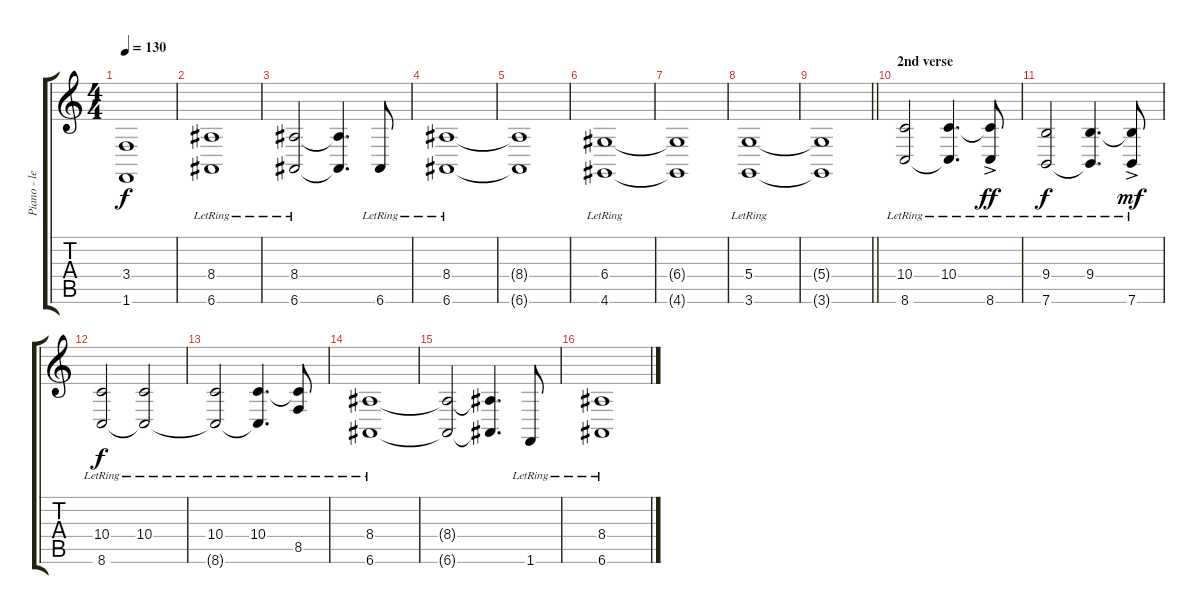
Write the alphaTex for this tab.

\track ("Piano - left ha" "Piano - le") {instrument brightacousticpiano}
\staff {score tabs}
\tuning (E4 B3 G3 D3 A2 E2) {hide}
\ts (4 4)
\tempo 130
\clef g2
\ks c
(3.4{t} 1.6{t}).1{dy f} |
(8.4{lr} 6.6{lr}).1 |
(8.4{lr} 6.6{lr}).2 (8.4{t} 6.6{t}).4{d} 6.6{lr}.8 |
(8.4{lr} 6.6{lr}).1 |
(8.4{t} 6.6{t}).1 |
(6.4{lr} 4.6{lr}).1 |
(6.4{t} 4.6{t}).1 |
(5.4{lr} 3.6{lr}).1 |
\barLineRight lightlight
(5.4{t} 3.6{t}).1 |
\section ("" "2nd verse")
(10.4{lr} 8.6{lr}).2 (10.4{lr} 8.6{t}).4{d} (10.4{t} 8.6{ac lr}).8{dy ff} |
(9.4{lr} 7.6{lr}).2{dy f} (9.4{lr} 7.6{t}).4{d} (9.4{t} 7.6{ac lr}).8{dy mf} |
(10.4{lr} 8.6{lr}).2{dy f} (10.4{lr} 8.6{t}).2 |
(10.4{lr} 8.6{t}).2 (10.4{lr} 8.6{t}).4{d} (10.4{t} 8.5{lr}).8 |
(8.4{lr} 6.6{lr}).1 |
(8.4{t} 6.6{t}).2 (8.4{t} 6.6{t}).4{d} 1.6{lr}.8 |
(8.4{lr} 6.6{lr}).1
